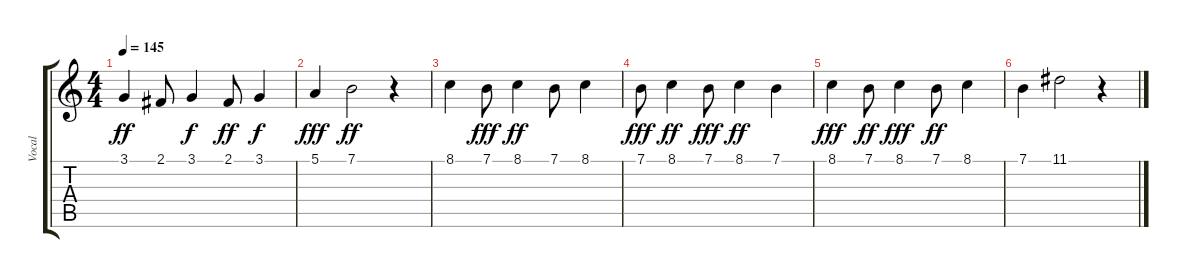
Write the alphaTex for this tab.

\track ("Vocal" "Vocal") {instrument choiraahs}
\staff {score tabs}
\tuning (E4 B3 G3 D3 A2 E2) {hide}
\ts (4 4)
\tempo 145
\clef g2
\ks c
3.1.4{dy ff} 2.1.8 3.1.4{dy f} 2.1.8{dy ff} 3.1.4{dy f} |
5.1.4{dy fff} 7.1.2{dy ff} r.4 |
8.1.4 7.1.8{dy fff} 8.1.4{dy ff} 7.1.8 8.1.4 |
7.1.8{dy fff} 8.1.4{dy ff} 7.1.8{dy fff} 8.1.4{dy ff} 7.1.4 |
8.1.4{dy fff} 7.1.8{dy ff} 8.1.4{dy fff} 7.1.8{dy ff} 8.1.4 |
7.1.4 11.1.2 r.4
